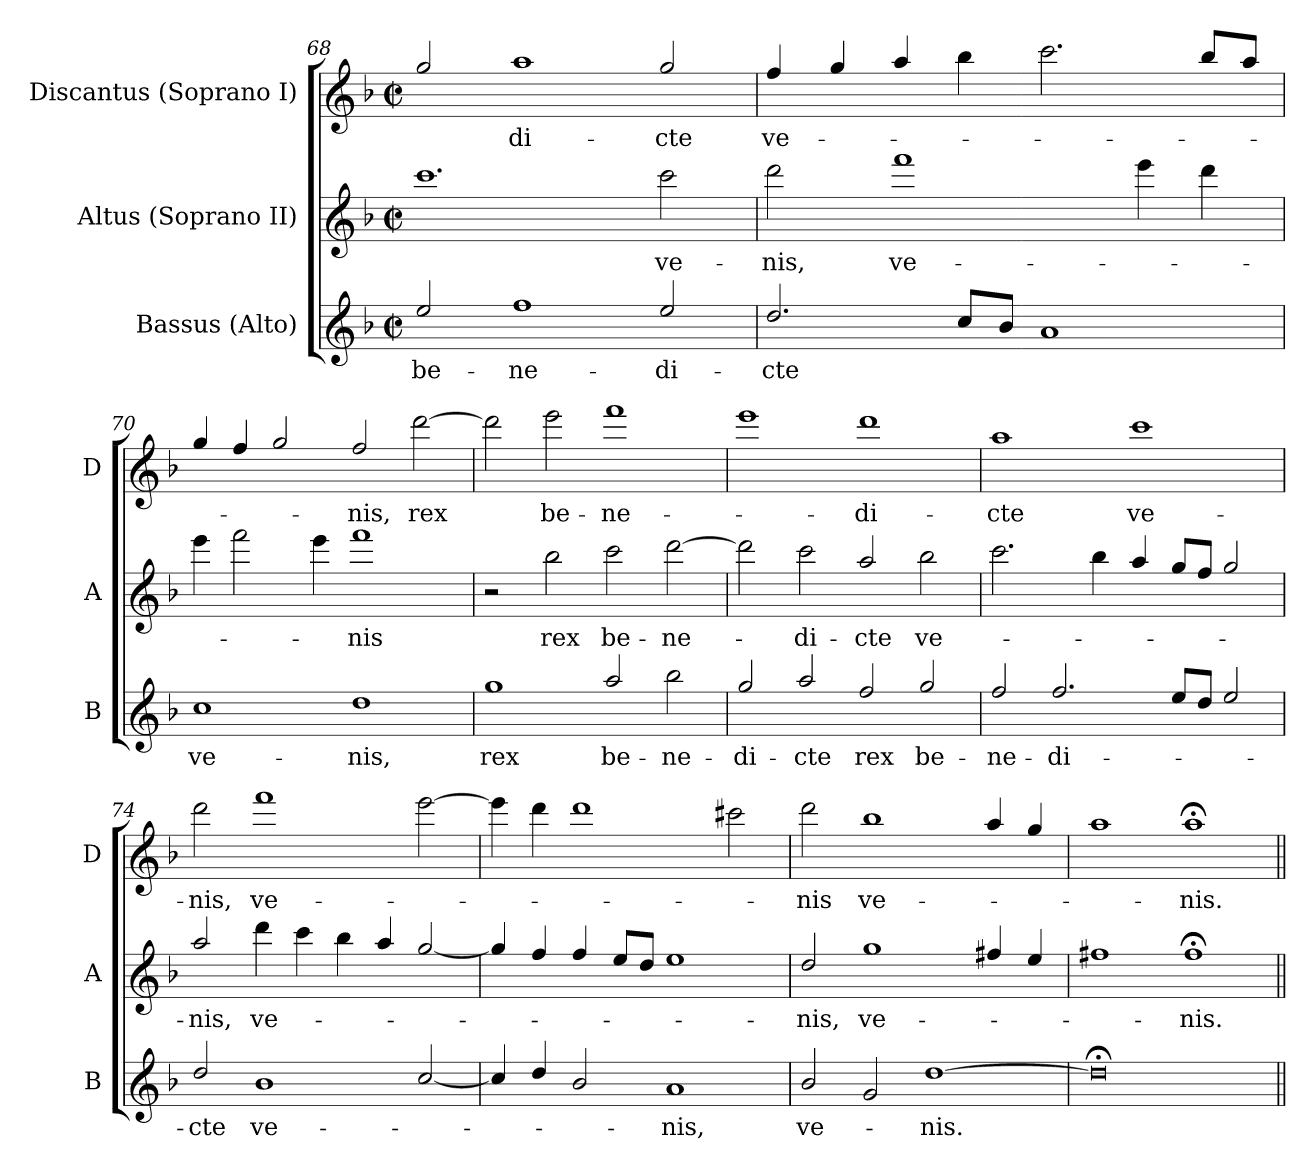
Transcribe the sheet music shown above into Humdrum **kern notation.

**kern	**text	**kern	**text	**kern	**text
*part3	*part3	*part2	*part2	*part1	*part1
*staff3	*staff3	*staff2	*staff2	*staff1	*staff1
*I"Bassus (Alto)	*	*I"Altus (Soprano II)	*	*I"Discantus (Soprano I)	*
*I'B	*	*I'A	*	*I'D	*
!!LO:LB:g=z
*clefG2	*	*clefG2	*	*clefG2	*
*ITrd7c12	*	*ITrd7c12	*	*ITrd7c12	*
*k[b-]	*	*k[b-]	*	*k[b-]	*
*F:	*	*F:	*	*F:	*
*M2/2	*	*M2/2	*	*M2/2	*
*met(c|)	*	*met(c|)	*	*met(c|)	*
=68	=68	=68	=68	=68	=68
!	!LO:LY:b	!	!	!	!
2e/	be-	1.cc	.	2g/	.
!	!LO:LY:b	!	!	!	!
!	!	!	!	!	!LO:LY:b
1f	-ne-	.	.	1a	-di-
!	!LO:LY:b	!	!	!	!
!	!	!	!LO:LY:b	!	!
!	!	!	!	!	!LO:LY:b
2e/	-di-	2cc\	ve-	2g/	-cte
=69	=69	=69	=69	=69	=69
!	!LO:LY:b	!	!	!	!
!	!	!	!LO:LY:b	!	!
!	!	!	!	!	!LO:LY:b
2.d/	-cte	2dd\	-nis,	4f/	ve-
.	.	.	.	4g/	.
!	!	!	!LO:LY:b	!	!
.	.	1ff	ve-	4a/	.
8c/L	.	.	.	4b-\	.
8B-/J	.	.	.	.	.
1A	.	.	.	2.cc\	.
.	.	4ee\	.	.	.
.	.	4dd\	.	8b-/L	.
.	.	.	.	8a/J	.
=70	=70	=70	=70	=70	=70
!	!LO:LY:b	!	!	!	!
1c	ve-	4ee\	.	4g/	.
.	.	2ff\	.	4f/	.
.	.	.	.	2g/	.
.	.	4ee\	.	.	.
!	!LO:LY:b	!	!	!	!
!	!	!	!LO:LY:b	!	!
!	!	!	!	!	!LO:LY:b
1d	-nis,	1ff	-nis	2f/	-nis,
!	!	!	!	!	!LO:LY:b
.	.	.	.	[2dd\	rex
=71	=71	=71	=71	=71	=71
!	!LO:LY:b	!	!	!	!
1g	rex	2r	.	2dd\]	.
!	!	!	!LO:LY:b	!	!
!	!	!	!	!	!LO:LY:b
.	.	2b-\	rex	2ee\	be-
!	!LO:LY:b	!	!	!	!
!	!	!	!LO:LY:b	!	!
!	!	!	!	!	!LO:LY:b
2a/	be-	2cc\	be-	1ff	-ne-
!	!LO:LY:b	!	!	!	!
!	!	!	!LO:LY:b	!	!
2b-\	-ne-	[2dd\	-ne-	.	.
!!LO:LB:g=z
=72	=72	=72	=72	=72	=72
!	!LO:LY:b	!	!	!	!
2g/	-di-	2dd\]	.	1ee	.
!	!LO:LY:b	!	!	!	!
!	!	!	!LO:LY:b	!	!
2a/	-cte	2cc\	-di-	.	.
!	!LO:LY:b	!	!	!	!
!	!	!	!LO:LY:b	!	!
!	!	!	!	!	!LO:LY:b
2f/	rex	2a/	-cte	1dd	-di-
!	!LO:LY:b	!	!	!	!
!	!	!	!LO:LY:b	!	!
2g/	be-	2b-\	ve-	.	.
=73	=73	=73	=73	=73	=73
!	!LO:LY:b	!	!	!	!
!	!	!	!	!	!LO:LY:b
2f/	-ne-	2.cc\	.	1a	-cte
!	!LO:LY:b	!	!	!	!
2.f/	-di-	.	.	.	.
.	.	4b-\	.	.	.
!	!	!	!	!	!LO:LY:b
.	.	4a/	.	1cc	ve-
8e/L	.	8g/L	.	.	.
8d/J	.	8f/J	.	.	.
2e/	.	2g/	.	.	.
=74	=74	=74	=74	=74	=74
!	!LO:LY:b	!	!	!	!
!	!	!	!LO:LY:b	!	!
!	!	!	!	!	!LO:LY:b
2d/	-cte	2a/	-nis,	2dd\	-nis,
!	!LO:LY:b	!	!	!	!
!	!	!	!LO:LY:b	!	!
!	!	!	!	!	!LO:LY:b
1B-	ve-	4dd\	ve-	1ff	ve-
.	.	4cc\	.	.	.
.	.	4b-\	.	.	.
.	.	4a/	.	.	.
[2c/	.	[2g/	.	[2ee\	.
=75	=75	=75	=75	=75	=75
4c/]	.	4g/]	.	4ee\]	.
4d/	.	4f/	.	4dd\	.
2B-/	.	4f/	.	1dd	.
.	.	8e/L	.	.	.
.	.	8d/J	.	.	.
!	!LO:LY:b	!	!	!	!
1A	-nis,	1e	.	.	.
.	.	.	.	2cc#X\	.
!!LO:LB:g=z
=76	=76	=76	=76	=76	=76
!	!LO:LY:b	!	!	!	!
!	!	!	!LO:LY:b	!	!
!	!	!	!	!	!LO:LY:b
2B-/	ve-	2d/	-nis,	2dd\	-nis
!	!	!	!LO:LY:b	!	!
!	!	!	!	!	!LO:LY:b
2G/	.	1g	ve-	1b-	ve-
!	!LO:LY:b	!	!	!	!
[1d	-nis.	.	.	.	.
.	.	4f#X/	.	4a/	.
.	.	4e/	.	4g/	.
=77	=77	=77	=77	=77	=77
0d;<]	.	1f#X	.	1a	.
!	!	!	!LO:LY:b	!	!
!	!	!	!	!	!LO:LY:b
.	.	1f#;<	-nis.	1a;<	-nis.
=||	=||	=||	=||	=||	=||
*-	*-	*-	*-	*-	*-
